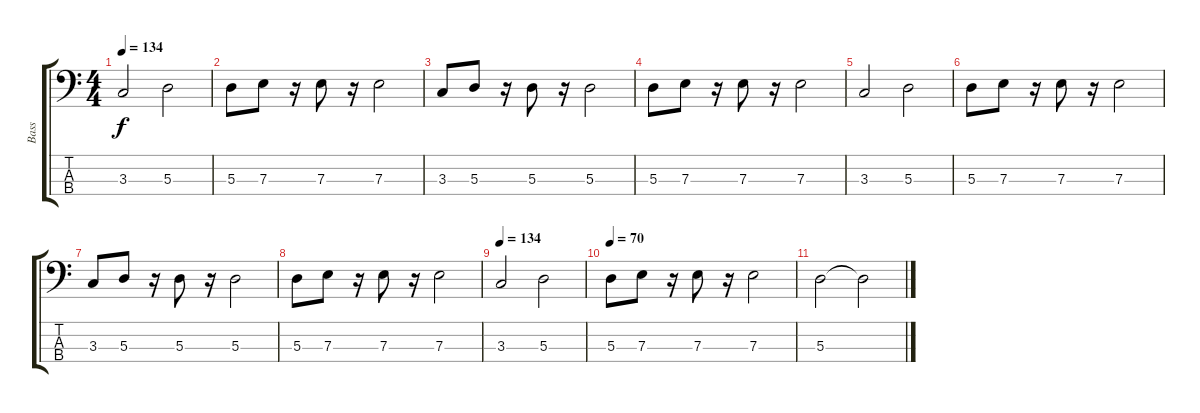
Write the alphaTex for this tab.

\track ("Bass" "Bass") {instrument electricbassfinger}
\staff {score tabs}
\tuning (G2 D2 A1 E1) {hide}
\ts (4 4)
\tempo 134
\clef f4
\ks c
3.3.2{dy f} 5.3.2 |
5.3.8 7.3.8 r.16 7.3.8 r.16 7.3.2 |
3.3.8 5.3.8 r.16 5.3.8 r.16 5.3.2 |
5.3.8 7.3.8 r.16 7.3.8 r.16 7.3.2 |
3.3.2 5.3.2 |
5.3.8 7.3.8 r.16 7.3.8 r.16 7.3.2 |
3.3.8 5.3.8 r.16 5.3.8 r.16 5.3.2 |
5.3.8 7.3.8 r.16 7.3.8 r.16 7.3.2 |
\tempo 134
3.3.2 5.3.2 |
\tempo 70
5.3.8 7.3.8 r.16 7.3.8 r.16 7.3.2 |
5.3.2 5.3{t}.2
